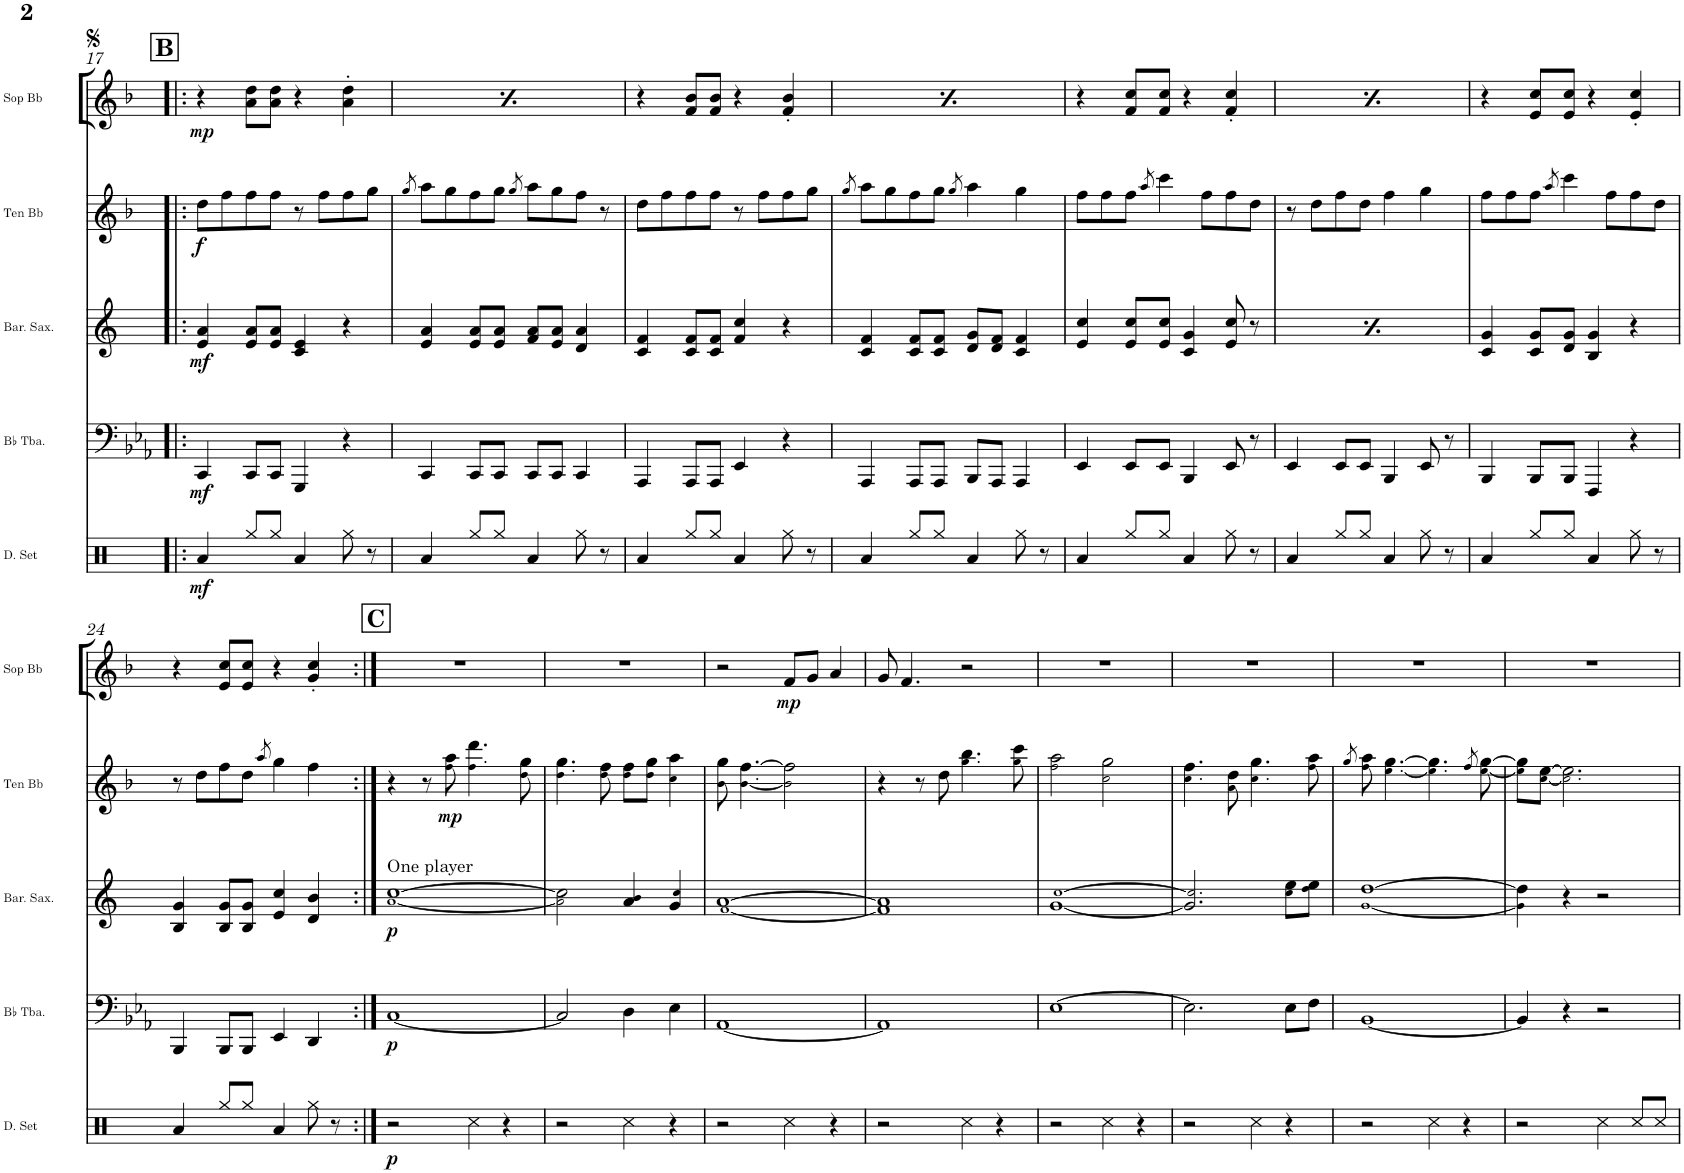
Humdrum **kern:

**kern	**dynam	**kern	**dynam	**kern	**dynam	**kern	**dynam	**kern	**dynam
*part5	*part5	*part4	*part4	*part3	*part3	*part2	*part2	*part1	*part1
*staff5	*staff5	*staff4	*staff4	*staff3	*staff3	*staff2	*staff2	*staff1	*staff1
*I"Drumset	*	*I"Bb Tuba	*	*I"Baritone Saxophone	*	*I"Tenor Bb	*	*I"Sopran Bb	*
*I'D. Set	*	*I'Bb Tba.	*	*I'Bar. Sax.	*	*I'Ten Bb	*	*I'Sop Bb	*
!!LO:PB:g=z
*clefX	*	*clefF4	*	*clefG2	*	*clefG2	*	*clefG2	*
*	*	*	*	*Trd12c21	*	*Trd8c14	*	*Trd1c2	*
*k[]	*	*k[b-e-a-]	*	*k[]	*	*k[b-]	*	*k[b-]	*
*M2/2	*	*M2/2	*	*M2/2	*	*M2/2	*	*M2/2	*
*met(c|)	*	*met(c|)	*	*met(c|)	*	*met(c|)	*	*met(c|)	*
!!LO:REH:place=s1:a:B:cj:fs=14:t=B
=17!|:	=17!|:	=17!|:	=17!|:	=17!|:	=17!|:	=17!|:	=17!|:	=17!|:	=17!|:
!	!LO:DY:b	!	!LO:DY:b	!	!LO:DY:b	!	!LO:DY:b	!	!LO:DY:b
4Ra/	mf	4CC/	mf	4e/ 4a/	mf	8dd\L	f	4r	mp
.	.	.	.	.	.	8ff\	.	.	.
8Rgg/L	.	8CC/L	.	8e/ 8a/L	.	8ff\	.	8a\ 8dd\L	.
8Rgg/J	.	8CC/J	.	8e/ 8a/J	.	8ff\J	.	8a\ 8dd\J	.
4Ra/	.	4GGG/	.	4c/ 4e/	.	8r	.	4r	.
.	.	.	.	.	.	8ff\L	.	.	.
8Rgg\	.	4r	.	4r	.	8ff\	.	4a\' 4dd\'	.
8r	.	.	.	.	.	8gg\J	.	.	.
!!LO:REH:place=s1:a:B:cj:fs=14:t=B
=18	=18	=18	=18	=18	=18	=18	=18	=18	=18
.	.	.	.	.	.	8qgg/	.	.	.
!	!	!	!	!	!	!	!	!	!LO:DY:b
4Ra/	.	4CC/	.	4e/ 4a/	.	8aa\L	.	4r	mp
.	.	.	.	.	.	8gg\	.	.	.
8Rgg/L	.	8CC/L	.	8e/ 8a/L	.	8ff\	.	8a\ 8dd\L	.
8Rgg/J	.	8CC/J	.	8e/ 8a/J	.	8gg\J	.	8a\ 8dd\J	.
.	.	.	.	.	.	8qgg/	.	.	.
4Ra/	.	8CC/L	.	8f/ 8a/L	.	8aa\L	.	4r	.
.	.	8CC/J	.	8e/ 8a/J	.	8gg\	.	.	.
8Rgg\	.	4CC/	.	4d/ 4a/	.	8ff\J	.	4a\' 4dd\'	.
8r	.	.	.	.	.	8r	.	.	.
=19	=19	=19	=19	=19	=19	=19	=19	=19	=19
4Ra/	.	4AAA-/	.	4c/ 4f/	.	8dd\L	.	4r	.
.	.	.	.	.	.	8ff\	.	.	.
8Rgg/L	.	8AAA-/L	.	8c/ 8f/L	.	8ff\	.	8f/ 8b-/L	.
8Rgg/J	.	8AAA-/J	.	8c/ 8f/J	.	8ff\J	.	8f/ 8b-/J	.
4Ra/	.	4EE-/	.	4f/ 4cc/	.	8r	.	4r	.
.	.	.	.	.	.	8ff\L	.	.	.
8Rgg\	.	4r	.	4r	.	8ff\	.	4f/' 4b-/'	.
8r	.	.	.	.	.	8gg\J	.	.	.
=20	=20	=20	=20	=20	=20	=20	=20	=20	=20
.	.	.	.	.	.	8qgg/	.	.	.
4Ra/	.	4AAA-/	.	4c/ 4f/	.	8aa\L	.	4r	.
.	.	.	.	.	.	8gg\	.	.	.
8Rgg/L	.	8AAA-/L	.	8c/ 8f/L	.	8ff\	.	8f/ 8b-/L	.
8Rgg/J	.	8AAA-/J	.	8c/ 8f/J	.	8gg\J	.	8f/ 8b-/J	.
.	.	.	.	.	.	8qgg/	.	.	.
4Ra/	.	8BBB-/L	.	8d/ 8g/L	.	4aa\	.	4r	.
.	.	8AAA-/J	.	8d/ 8f/J	.	.	.	.	.
8Rgg\	.	4AAA-/	.	4c/ 4f/	.	4gg\	.	4f/' 4b-/'	.
8r	.	.	.	.	.	.	.	.	.
=21	=21	=21	=21	=21	=21	=21	=21	=21	=21
4Ra/	.	4EE-/	.	4e/ 4cc/	.	8ff\L	.	4r	.
.	.	.	.	.	.	8ff\	.	.	.
8Rgg/L	.	8EE-/L	.	8e/ 8cc/L	.	8ff\J	.	8f/ 8cc/L	.
.	.	.	.	.	.	8qaa/	.	.	.
8Rgg/J	.	8EE-/J	.	8e/ 8cc/J	.	4ccc\	.	8f/ 8cc/J	.
4Ra/	.	4BBB-/	.	4c/ 4g/	.	.	.	4r	.
.	.	.	.	.	.	8ff\L	.	.	.
8Rgg\	.	8EE-/	.	8e/ 8cc/	.	8ff\	.	4f/' 4cc/'	.
8r	.	8r	.	8r	.	8dd\J	.	.	.
=22	=22	=22	=22	=22	=22	=22	=22	=22	=22
4Ra/	.	4EE-/	.	4e/ 4cc/	.	8r	.	4r	.
.	.	.	.	.	.	8dd\L	.	.	.
8Rgg/L	.	8EE-/L	.	8e/ 8cc/L	.	8ff\	.	8f/ 8cc/L	.
8Rgg/J	.	8EE-/J	.	8e/ 8cc/J	.	8dd\J	.	8f/ 8cc/J	.
4Ra/	.	4BBB-/	.	4c/ 4g/	.	4ff\	.	4r	.
8Rgg\	.	8EE-/	.	8e/ 8cc/	.	4gg\	.	4f/' 4cc/'	.
8r	.	8r	.	8r	.	.	.	.	.
=23	=23	=23	=23	=23	=23	=23	=23	=23	=23
4Ra/	.	4BBB-/	.	4c/ 4g/	.	8ff\L	.	4r	.
.	.	.	.	.	.	8ff\	.	.	.
8Rgg/L	.	8BBB-/L	.	8c/ 8g/L	.	8ff\J	.	8e/ 8cc/L	.
.	.	.	.	.	.	8qaa/	.	.	.
8Rgg/J	.	8BBB-/J	.	8d/ 8g/J	.	4ccc\	.	8e/ 8cc/J	.
4Ra/	.	4FFF/	.	4B/ 4g/	.	.	.	4r	.
.	.	.	.	.	.	8ff\L	.	.	.
8Rgg\	.	4r	.	4r	.	8ff\	.	4e/' 4cc/'	.
8r	.	.	.	.	.	8dd\J	.	.	.
!!LO:LB:g=z
=24	=24	=24	=24	=24	=24	=24	=24	=24	=24
4Ra/	.	4BBB-/	.	4B/ 4g/	.	8r	.	4r	.
.	.	.	.	.	.	8dd\L	.	.	.
8Rgg/L	.	8BBB-/L	.	8B/ 8g/L	.	8ff\	.	8e/ 8cc/L	.
8Rgg/J	.	8BBB-/J	.	8B/ 8g/J	.	8dd\J	.	8e/ 8cc/J	.
.	.	.	.	.	.	8qaa/	.	.	.
4Ra/	.	4EE-/	.	4e/ 4cc/	.	4gg\	.	4r	.
8Rgg\	.	4DD/	.	4d/ 4b/	.	4ff\	.	4g/' 4cc/'	.
8r	.	.	.	.	.	.	.	.	.
!!LO:REH:place=s1:a:B:cj:fs=14:t=C
=25:|!	=25:|!	=25:|!	=25:|!	=25:|!	=25:|!	=25:|!	=25:|!	=25:|!	=25:|!
!	!	!	!	!LO:TX:a:t=One player	!	!	!	!	!
!	!LO:DY:b	!	!LO:DY:b	!	!LO:DY:b	!	!	!	!
2r	p	[1C	p	[1a! [1cc	p	4r	.	1r	.
.	.	.	.	.	.	8r	.	.	.
!	!	!	!	!	!	!	!LO:DY:b	!	!
.	.	.	.	.	.	8ff!\ 8aa\	mp	.	.
4Rcc\	.	.	.	.	.	4.ff!\ 4.ddd\	.	.	.
4r	.	.	.	.	.	.	.	.	.
.	.	.	.	.	.	8dd!\ 8gg\	.	.	.
=26	=26	=26	=26	=26	=26	=26	=26	=26	=26
2r	.	2C/]	.	2a!\] 2cc\]	.	4.dd!\ 4.gg\	.	1r	.
.	.	.	.	.	.	8dd!\ 8ff\	.	.	.
4Rcc\	.	4D\	.	4a/ 4b!/	.	8dd!\ 8ff\L	.	.	.
.	.	.	.	.	.	8dd!\ 8gg\J	.	.	.
4r	.	4E-\	.	4g/ 4cc!/	.	4cc!\ 4aa\	.	.	.
=27	=27	=27	=27	=27	=27	=27	=27	=27	=27
2r	.	[1AA-	.	[1f! [1a	.	8b-!\ 8gg\	.	2r	.
.	.	.	.	.	.	[4.b-!\ [4.ff\	.	.	.
!	!	!	!	!	!	!	!	!	!LO:DY:b
4Rcc\	.	.	.	.	.	2b-!\] 2ff\]	.	8f/L	mp
.	.	.	.	.	.	.	.	8g/J	.
4r	.	.	.	.	.	.	.	4a/	.
=28	=28	=28	=28	=28	=28	=28	=28	=28	=28
2r	.	1AA-]	.	1f] 1a]	.	4r	.	8g/	.
.	.	.	.	.	.	.	.	4.f/	.
.	.	.	.	.	.	8r	.	.	.
.	.	.	.	.	.	8dd\	.	.	.
4Rcc\	.	.	.	.	.	4.gg!\ 4.bb-\	.	2r	.
4r	.	.	.	.	.	.	.	.	.
.	.	.	.	.	.	8gg!\ 8ccc\	.	.	.
=29	=29	=29	=29	=29	=29	=29	=29	=29	=29
2r	.	[1E-	.	[1g [1cc!	.	2ff!\ 2aa\	.	1r	.
4Rcc\	.	.	.	.	.	2cc!\ 2gg\	.	.	.
4r	.	.	.	.	.	.	.	.	.
=30	=30	=30	=30	=30	=30	=30	=30	=30	=30
2r	.	2.E-\]	.	2.g/] 2.cc!/]	.	4.cc!\ 4.ff\	.	1r	.
.	.	.	.	.	.	8a!\ 8dd\	.	.	.
4Rcc\	.	.	.	.	.	4.cc!\ 4.gg\	.	.	.
4r	.	8E-\L	.	8cc!\ 8ee\L	.	.	.	.	.
.	.	8F\J	.	8dd!\ 8ee\J	.	8ff!\ 8aa\	.	.	.
=31	=31	=31	=31	=31	=31	=31	=31	=31	=31
.	.	.	.	.	.	8qgg/	.	.	.
2r	.	[1BB-	.	[1g! [1dd	.	8ff!\ 8aa\	.	1r	.
.	.	.	.	.	.	[4.ee!\ [4.gg\	.	.	.
4Rcc\	.	.	.	.	.	4.ee!\] 4.gg\]	.	.	.
4r	.	.	.	.	.	.	.	.	.
.	.	.	.	.	.	8qff/	.	.	.
.	.	.	.	.	.	[8ee!\ [8gg\	.	.	.
=32	=32	=32	=32	=32	=32	=32	=32	=32	=32
2r	.	4BB-/]	.	4g!\] 4dd\]	.	8ee!\] 8gg\]L	.	1r	.
.	.	.	.	.	.	[8cc!\ [8ee\J	.	.	.
.	.	4r	.	4r	.	2.cc!\] 2.ee\]	.	.	.
4Rcc\	.	2r	.	2r	.	.	.	.	.
8Rcc/L	.	.	.	.	.	.	.	.	.
8Rcc/J	.	.	.	.	.	.	.	.	.
=	=	=	=	=	=	=	=	=	=
*-	*-	*-	*-	*-	*-	*-	*-	*-	*-
